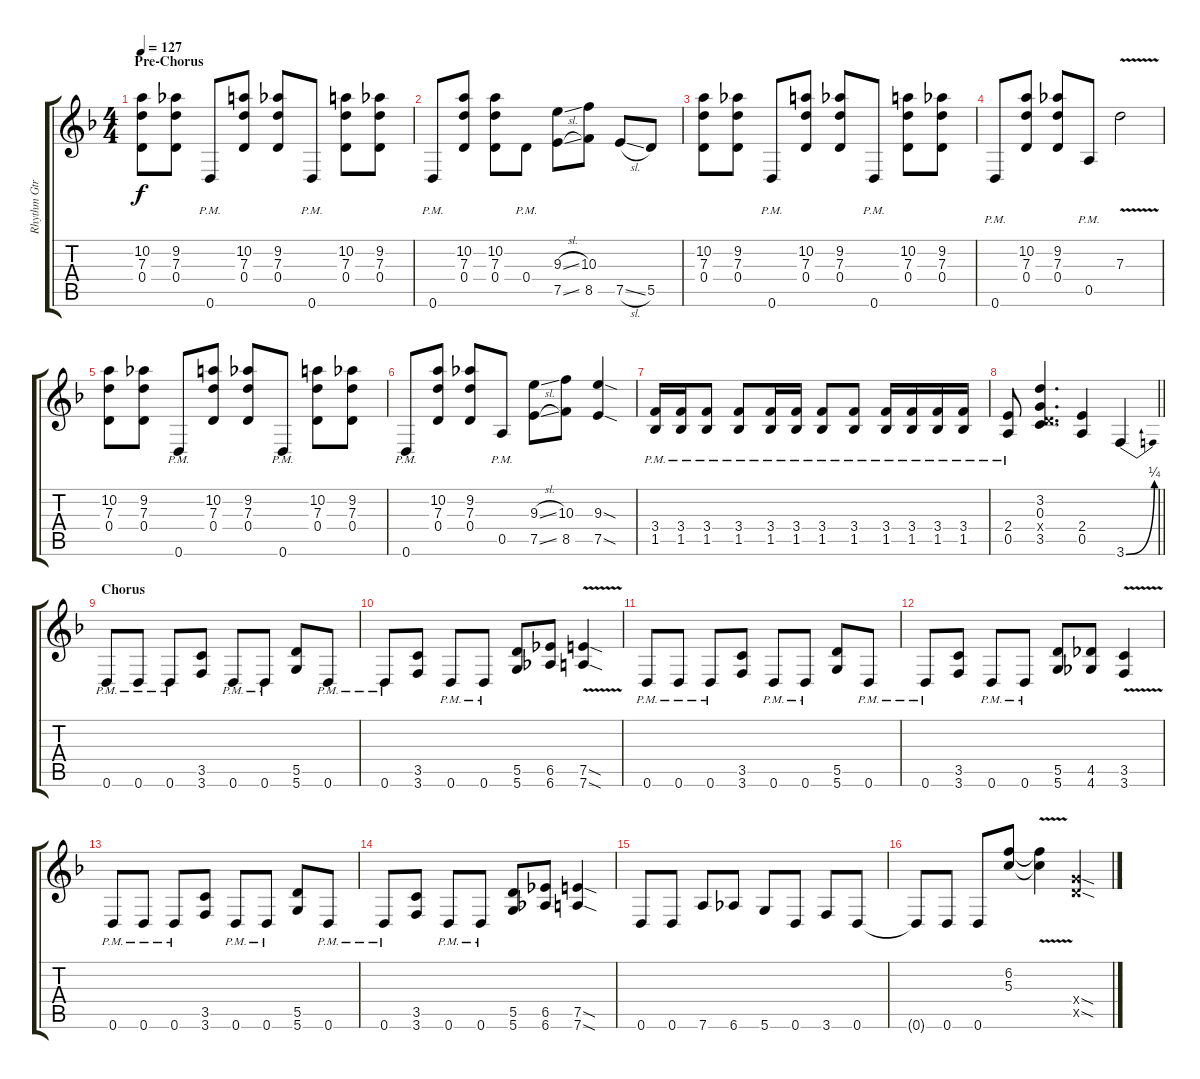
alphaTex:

\track ("Rhythm Gtr." "Rhythm Gtr") {instrument distortionguitar}
\staff {score tabs}
\tuning (E4 B3 G3 D3 A2 D2) {hide}
\ts (4 4)
\section ("" "Pre-Chorus")
\tempo 127
\clef g2
\ks dminor
(10.2 7.3 0.4).8{dy f} (9.2 7.3 0.4).8 0.6{pm}.8 (10.2 7.3 0.4).8 (9.2 7.3 0.4).8 0.6{pm}.8 (10.2 7.3 0.4).8 (9.2 7.3 0.4).8 |
0.6{pm}.8 (10.2 7.3 0.4).8 (10.2 7.3 0.4).8 0.4{pm}.8 (9.3{sl} 7.5{sl}).8 (10.3 8.5).8 7.5{sl}.8 5.5.8 |
(10.2 7.3 0.4).8 (9.2 7.3 0.4).8 0.6{pm}.8 (10.2 7.3 0.4).8 (9.2 7.3 0.4).8 0.6{pm}.8 (10.2 7.3 0.4).8 (9.2 7.3 0.4).8 |
0.6{pm}.8 (10.2 7.3 0.4).8 (9.2 7.3 0.4).8 0.5{pm}.8 7.3{v}.2 |
(10.2 7.3 0.4).8 (9.2 7.3 0.4).8 0.6{pm}.8 (10.2 7.3 0.4).8 (9.2 7.3 0.4).8 0.6{pm}.8 (10.2 7.3 0.4).8 (9.2 7.3 0.4).8 |
0.6{pm}.8 (10.2 7.3 0.4).8 (9.2 7.3 0.4).8 0.5{pm}.8 (9.3{sl} 7.5{sl}).8 (10.3 8.5).8 (9.3{sod} 7.5{sod}).4 |
(3.4{pm} 1.5{pm}).16 (3.4{pm} 1.5{pm}).16 (3.4{pm} 1.5{pm}).8 (3.4{pm} 1.5{pm}).8 (3.4{pm} 1.5{pm}).16 (3.4{pm} 1.5{pm}).16 (3.4{pm} 1.5{pm}).8 (3.4{pm} 1.5{pm}).8 (3.4{pm} 1.5{pm}).16 (3.4{pm} 1.5{pm}).16 (3.4{pm} 1.5{pm}).16 (3.4{pm} 1.5{pm}).16 |
\barLineRight lightlight
(2.4{pm} 0.5{pm}).8 (3.2 0.3 0.4{x} 3.5).4{d} (2.4 0.5).4 3.6{be (bend 0 0 60 1)}.4 |
\section ("" "Chorus")
0.6{pm}.8 0.6{pm}.8 0.6{pm}.8 (3.5 3.6).8 0.6{pm}.8 0.6{pm}.8 (5.5 5.6).8 0.6{pm}.8 |
0.6{pm}.8 (3.5 3.6).8 0.6{pm}.8 0.6{pm}.8 (5.5 5.6).8 (6.5 6.6).8 (7.5{v sod} 7.6{v sod}).4 |
0.6{pm}.8 0.6{pm}.8 0.6{pm}.8 (3.5 3.6).8 0.6{pm}.8 0.6{pm}.8 (5.5 5.6).8 0.6{pm}.8 |
0.6{pm}.8 (3.5 3.6).8 0.6{pm}.8 0.6{pm}.8 (5.5 5.6).8 (4.5 4.6).8 (3.5{v} 3.6{v}).4 |
0.6{pm}.8 0.6{pm}.8 0.6{pm}.8 (3.5 3.6).8 0.6{pm}.8 0.6{pm}.8 (5.5 5.6).8 0.6{pm}.8 |
0.6{pm}.8 (3.5 3.6).8 0.6{pm}.8 0.6{pm}.8 (5.5 5.6).8 (6.5 6.6).8 (7.5{sod} 7.6{sod}).4 |
0.6.8 0.6.8 7.6.8 6.6.8 5.6.8 0.6.8 3.6.8 0.6.8 |
0.6{t}.8 0.6.8 0.6.8 (6.2 5.3).8 (6.2{v t} 5.3{v t}).4 (5.4{sod x} 5.5{sod x}).4
